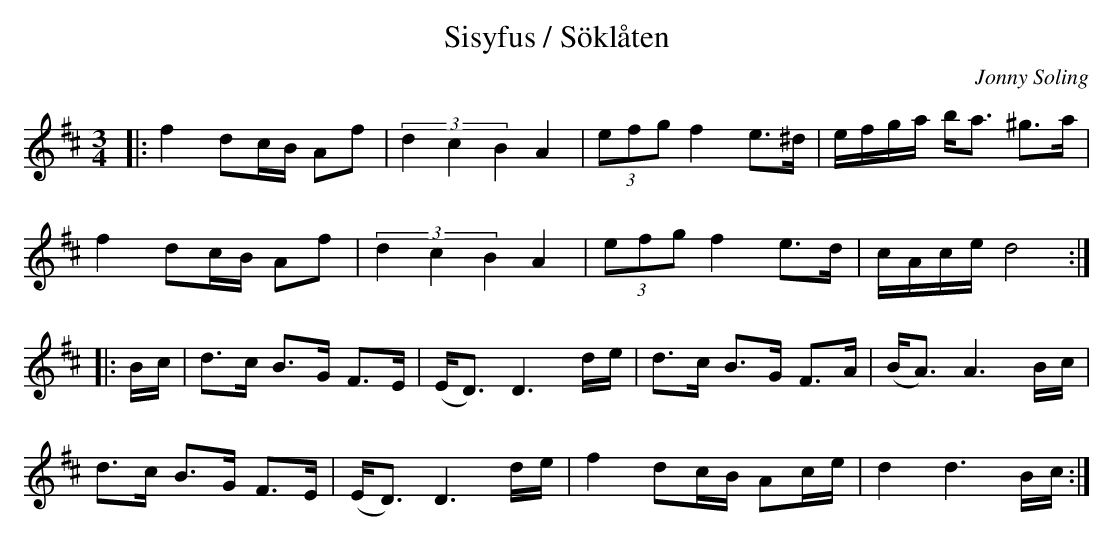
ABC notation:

X:1
T:Sisyfus / Söklåten
C: Jonny Soling
M:3/4
L:1/8
K:D
|: f2 dc/2B/2 Af | (3d2c2B2 A2 | (3efg f2 e>^d | e/f/g/a/ b<a ^g>a |
f2 dc/B/ Af | (3d2c2B2 A2 | (3efg f2 e>d | c/A/c/e/ d4 :|
|:B/c/ | d>c B>G F>E | (E<D) D3 d/e/ | d>c B>G F>A | (B<A) A3 B/c/ |
d>c B>G F>E | (E<D) D3 d/e/ | f2 dc/2B/2 Ac/e/ | d2 d3 B/c/ :|
